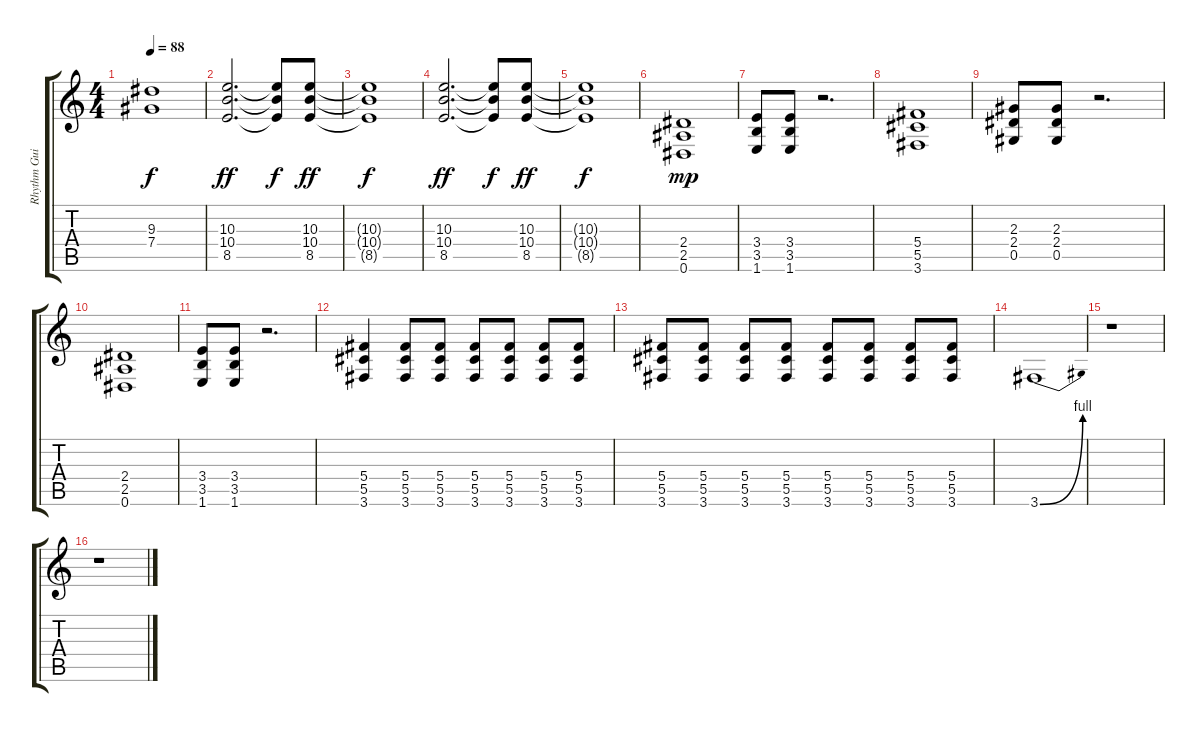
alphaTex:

\track ("Rhythm Guitar" "Rhythm Gui") {instrument overdrivenguitar}
\staff {score tabs}
\tuning (Eb4 Bb3 Gb3 Db3 Ab2 Eb2) {hide}
\ts (4 4)
\tempo 88
\clef g2
\ks c
(9.3{t} 7.4{t}).1{dy f} |
(10.3 10.4 8.5).2{d dy ff} (10.3{t} 10.4{t} 8.5{t}).8{dy f} (10.3 10.4 8.5).8{dy ff} |
(10.3{t} 10.4{t} 8.5{t}).1{dy f} |
(10.3 10.4 8.5).2{d dy ff} (10.3{t} 10.4{t} 8.5{t}).8{dy f} (10.3 10.4 8.5).8{dy ff} |
(10.3{t} 10.4{t} 8.5{t}).1{dy f} |
(2.4 2.5 0.6).1{dy mp} |
(3.4 3.5 1.6).8 (3.4 3.5 1.6).8 r.2{d} |
(5.4 5.5 3.6).1 |
(2.3 2.4 0.5).8 (2.3 2.4 0.5).8 r.2{d} |
(2.4 2.5 0.6).1 |
(3.4 3.5 1.6).8 (3.4 3.5 1.6).8 r.2{d} |
(5.4 5.5 3.6).4 (5.4 5.5 3.6).8 (5.4 5.5 3.6).8 (5.4 5.5 3.6).8 (5.4 5.5 3.6).8 (5.4 5.5 3.6).8 (5.4 5.5 3.6).8 |
(5.4 5.5 3.6).8 (5.4 5.5 3.6).8 (5.4 5.5 3.6).8 (5.4 5.5 3.6).8 (5.4 5.5 3.6).8 (5.4 5.5 3.6).8 (5.4 5.5 3.6).8 (5.4 5.5 3.6).8 |
3.6{be (bend 0 0 60 4)}.1 |
r.1 |
r.1
